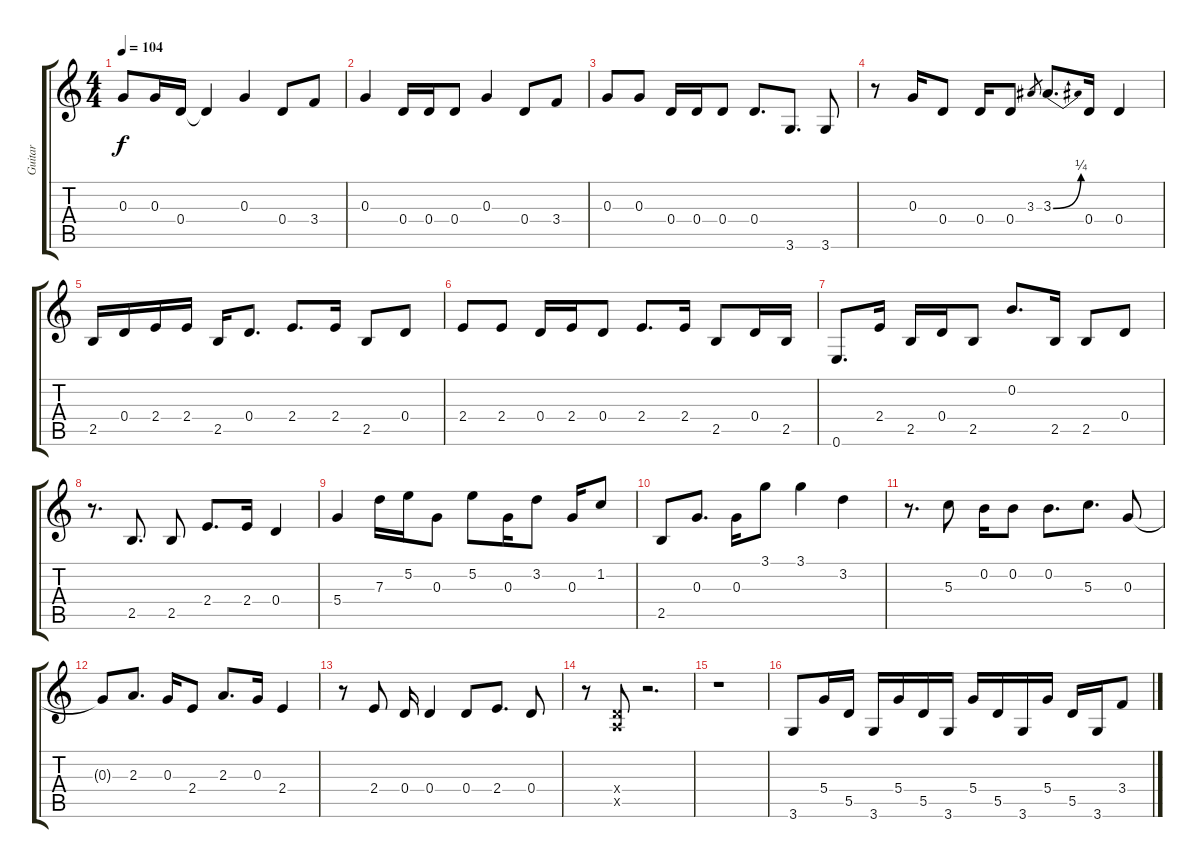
\track ("Guitar" "Guitar") {instrument electricguitarjazz}
\staff {score tabs}
\tuning (E4 B3 G3 D3 A2 E2) {hide}
\ts (4 4)
\tempo 104
\clef g2
\ks c
0.3.8{dy f} 0.3.16 0.4.16 0.4{t}.4 0.3.4 0.4.8 3.4.8 |
0.3.4 0.4.16 0.4.16 0.4.8 0.3.4 0.4.8 3.4.8 |
0.3.8 0.3.8 0.4.16 0.4.16 0.4.8 0.4.8{d} 3.6.8{d} 3.6.8 |
r.8 0.3.16 0.4.8 0.4.16 0.4.8 3.3.8{gr} 3.3{be (bend 0 0 60 1)}.8{d} 0.4.16 0.4.4 |
2.5.16 0.4.16 2.4.16 2.4.16 2.5.16 0.4.8{d} 2.4.8{d} 2.4.16 2.5.8 0.4.8 |
2.4.8 2.4.8 0.4.16 2.4.16 0.4.8 2.4.8{d} 2.4.16 2.5.8 0.4.16 2.5.16 |
0.6.8{d} 2.4.16 2.5.16 0.4.16 2.5.8 0.2.8{d} 2.5.16 2.5.8 0.4.8 |
r.8{d} 2.5.8{d} 2.5.8 2.4.8{d} 2.4.16 0.4.4 |
5.4.4 7.3.16 5.2.16 0.3.8 5.2.8 0.3.16 3.2.8 0.3.16 1.2.8 |
2.5.8 0.3.8{d} 0.3.16 3.1.8 3.1.4 3.2.4 |
r.8{d} 5.3.8 0.2.16 0.2.8 0.2.8{d} 5.3.8{d} 0.3.8 |
0.3{t}.8 2.3.8{d} 0.3.16 2.4.8 2.3.8{d} 0.3.16 2.4.4 |
r.8 2.4.8 0.4.16 0.4.4 0.4.8 2.4.8{d} 0.4.8 |
r.8 (0.4{x} 0.5{x}).8 r.2{d} |
r.1 |
3.6.8 5.4.16 5.5.16 3.6.16 5.4.16 5.5.16 3.6.16 5.4.16 5.5.16 3.6.16 5.4.16 5.5.16 3.6.16 3.4.8
